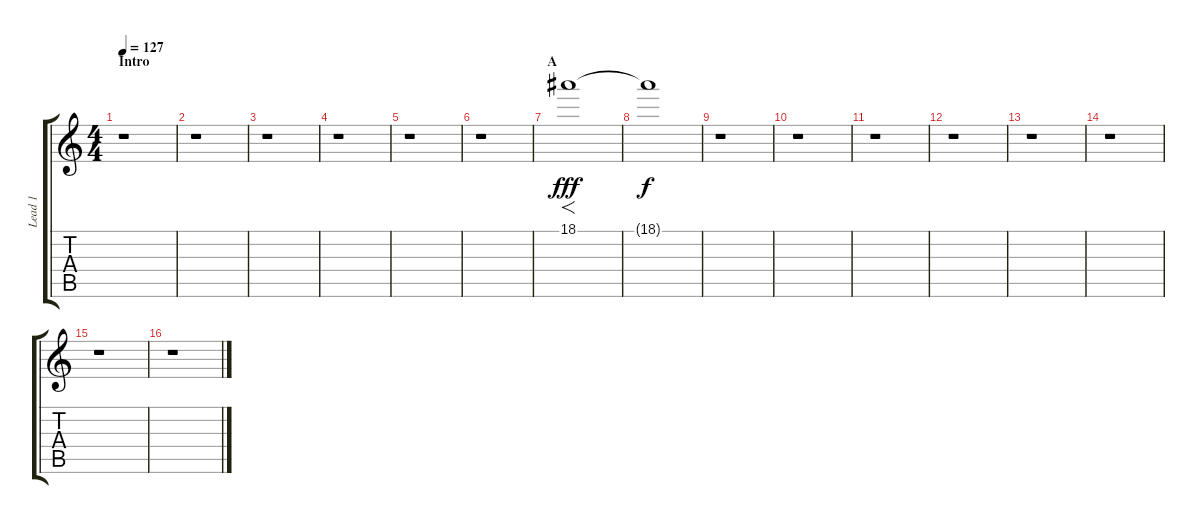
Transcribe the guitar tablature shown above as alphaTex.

\track ("Lead 1" "Lead 1") {instrument distortionguitar}
\staff {score tabs}
\tuning (E4 B3 G3 D3 A2 E2) {hide}
\ts (4 4)
\section ("" "Intro")
\tempo 127
\clef g2
\ks c
r.1{dy fff instrument distortionguitar} |
r.1 |
r.1 |
r.1 |
r.1 |
r.1 |
\section ("" "A")
18.1.1{f} |
18.1{t}.1{dy f volume 0} |
r.1{volume 16} |
r.1 |
r.1 |
r.1 |
r.1 |
r.1 |
r.1 |
r.1{balance 2}
